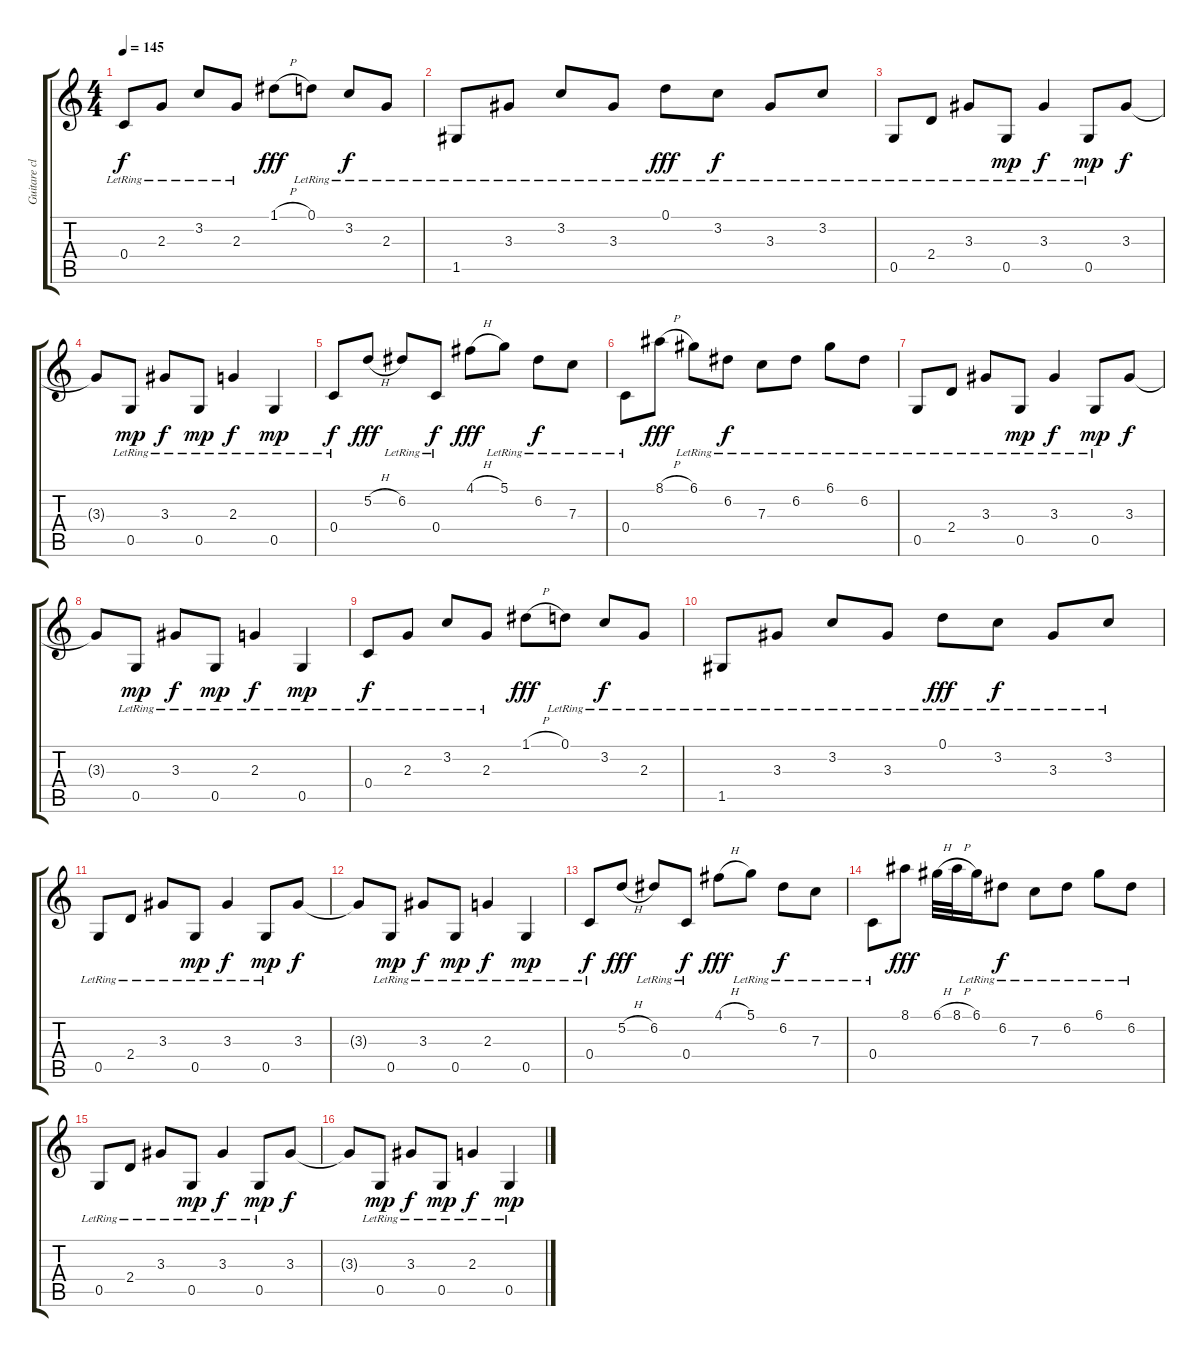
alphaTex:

\track ("Guitare clair" "Guitare cl") {instrument acousticguitarsteel}
\staff {score tabs}
\tuning (D4 A3 F3 C3 G2 C2) {hide}
\ts (4 4)
\tempo 145
\clef g2
\ks c
0.4{lr}.8{dy f} 2.3{lr}.8 3.2{lr}.8 2.3{lr}.8 1.1{h}.8{dy fff} 0.1{lr}.8 3.2{lr}.8{dy f} 2.3{lr}.8 |
1.5{lr}.8 3.3{lr}.8 3.2{lr}.8 3.3{lr}.8 0.1{lr}.8{dy fff} 3.2{lr}.8{dy f} 3.3{lr}.8 3.2{lr}.8 |
0.5{lr}.8 2.4{lr}.8 3.3{lr}.8 0.5{lr}.8{dy mp} 3.3{lr}.4{dy f} 0.5{lr}.8{dy mp} 3.3.8{dy f} |
3.3{t}.8 0.5{lr}.8{dy mp} 3.3{lr}.8{dy f} 0.5{lr}.8{dy mp} 2.3{lr}.4{dy f} 0.5{lr}.4{dy mp} |
0.4{lr}.8{dy f} 5.2{h}.8{dy fff} 6.2{lr}.8 0.4{lr}.8{dy f} 4.1{h}.8{dy fff} 5.1{lr}.8 6.2{lr}.8{dy f} 7.3{lr}.8 |
0.4{lr}.8 8.1{h}.8{dy fff} 6.1{lr}.8 6.2{lr}.8{dy f} 7.3{lr}.8 6.2{lr}.8 6.1{lr}.8 6.2{lr}.8 |
0.5{lr}.8 2.4{lr}.8 3.3{lr}.8 0.5{lr}.8{dy mp} 3.3{lr}.4{dy f} 0.5{lr}.8{dy mp} 3.3.8{dy f} |
3.3{t}.8 0.5{lr}.8{dy mp} 3.3{lr}.8{dy f} 0.5{lr}.8{dy mp} 2.3{lr}.4{dy f} 0.5{lr}.4{dy mp} |
0.4{lr}.8{dy f} 2.3{lr}.8 3.2{lr}.8 2.3{lr}.8 1.1{h}.8{dy fff} 0.1{lr}.8 3.2{lr}.8{dy f} 2.3{lr}.8 |
1.5{lr}.8 3.3{lr}.8 3.2{lr}.8 3.3{lr}.8 0.1{lr}.8{dy fff} 3.2{lr}.8{dy f} 3.3{lr}.8 3.2{lr}.8 |
0.5{lr}.8 2.4{lr}.8 3.3{lr}.8 0.5{lr}.8{dy mp} 3.3{lr}.4{dy f} 0.5{lr}.8{dy mp} 3.3.8{dy f} |
3.3{t}.8 0.5{lr}.8{dy mp} 3.3{lr}.8{dy f} 0.5{lr}.8{dy mp} 2.3{lr}.4{dy f} 0.5{lr}.4{dy mp} |
0.4{lr}.8{dy f} 5.2{h}.8{dy fff} 6.2{lr}.8 0.4{lr}.8{dy f} 4.1{h}.8{dy fff} 5.1{lr}.8 6.2{lr}.8{dy f} 7.3{lr}.8 |
0.4{lr}.8 8.1.8{dy fff} 6.1{h}.32 8.1{h}.32 6.1{lr}.16 6.2{lr}.8{dy f} 7.3{lr}.8 6.2{lr}.8 6.1{lr}.8 6.2{lr}.8 |
0.5{lr}.8 2.4{lr}.8 3.3{lr}.8 0.5{lr}.8{dy mp} 3.3{lr}.4{dy f} 0.5{lr}.8{dy mp} 3.3.8{dy f} |
3.3{t}.8 0.5{lr}.8{dy mp} 3.3{lr}.8{dy f} 0.5{lr}.8{dy mp} 2.3{lr}.4{dy f} 0.5{lr}.4{dy mp}
